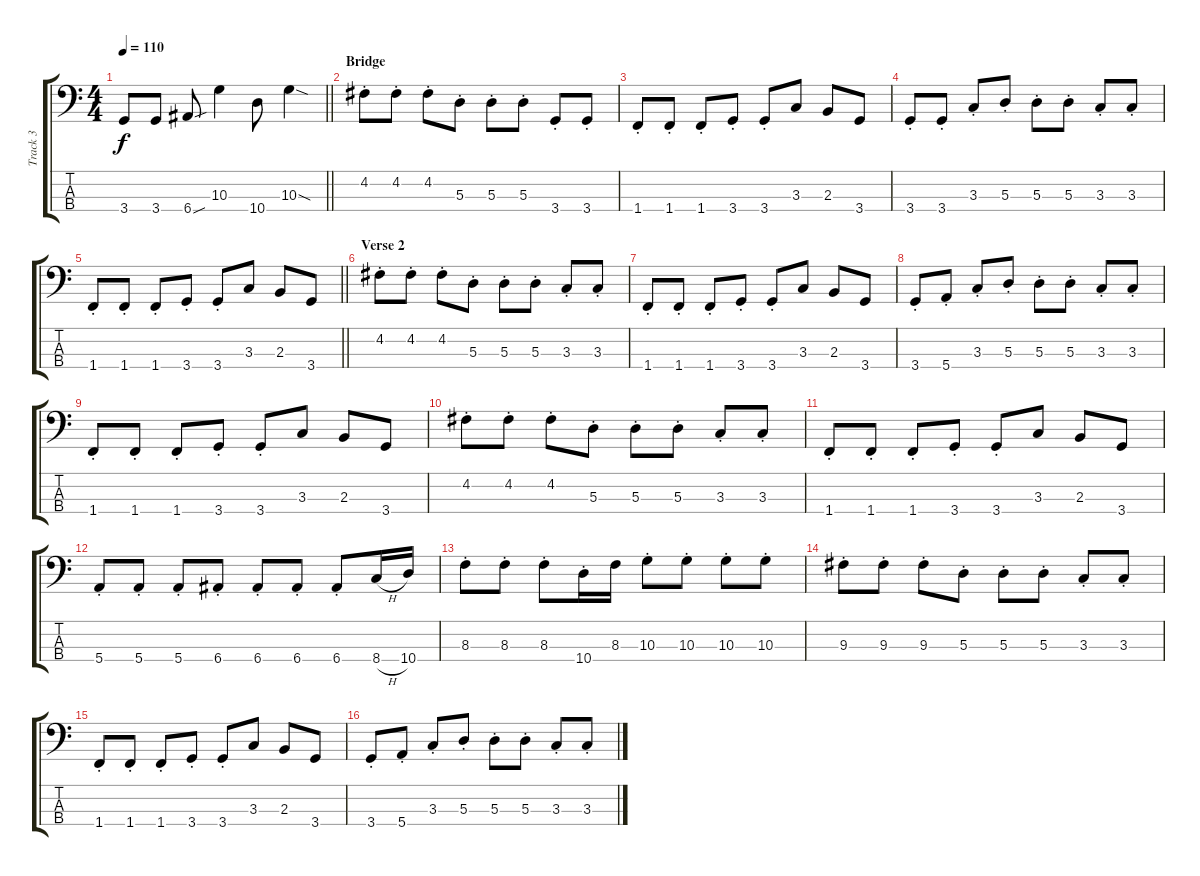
\track ("Track 3" "Track 3") {instrument electricbassfinger}
\staff {score tabs}
\tuning (G2 D2 A1 E1) {hide}
\ts (4 4)
\tempo 110
\clef f4
\barLineRight lightlight
\ks aminor
3.4{t}.8{dy f} 3.4.8 6.4{sou}.8 10.3.4 10.4.8 10.3{sod}.4 |
\section ("" "Bridge")
4.2{st}.8 4.2{st}.8 4.2{st}.8 5.3{st}.8 5.3{st}.8 5.3{st}.8 3.4{st}.8 3.4{st}.8 |
1.4{st}.8 1.4{st}.8 1.4{st}.8 3.4{st}.8 3.4{st}.8 3.3.8 2.3.8 3.4.8 |
3.4{st}.8 3.4{st}.8 3.3{st}.8 5.3{st}.8 5.3{st}.8 5.3{st}.8 3.3{st}.8 3.3{st}.8 |
\barLineRight lightlight
1.4{st}.8 1.4{st}.8 1.4{st}.8 3.4{st}.8 3.4{st}.8 3.3.8 2.3.8 3.4.8 |
\section ("" "Verse 2")
4.2{st}.8 4.2{st}.8 4.2{st}.8 5.3{st}.8 5.3{st}.8 5.3{st}.8 3.3{st}.8 3.3{st}.8 |
1.4{st}.8 1.4{st}.8 1.4{st}.8 3.4{st}.8 3.4{st}.8 3.3.8 2.3.8 3.4.8 |
3.4{st}.8 5.4{st}.8 3.3{st}.8 5.3{st}.8 5.3{st}.8 5.3{st}.8 3.3{st}.8 3.3{st}.8 |
1.4{st}.8 1.4{st}.8 1.4{st}.8 3.4{st}.8 3.4{st}.8 3.3.8 2.3.8 3.4.8 |
4.2{st}.8 4.2{st}.8 4.2{st}.8 5.3{st}.8 5.3{st}.8 5.3{st}.8 3.3{st}.8 3.3{st}.8 |
1.4{st}.8 1.4{st}.8 1.4{st}.8 3.4{st}.8 3.4{st}.8 3.3.8 2.3.8 3.4.8 |
5.4{st}.8 5.4{st}.8 5.4{st}.8 6.4{st}.8 6.4{st}.8 6.4{st}.8 6.4{st}.8 8.4{h}.16 10.4.16 |
8.3{st}.8 8.3{st}.8 8.3{st}.8 10.4{st}.16 8.3.16 10.3{st}.8 10.3{st}.8 10.3{st}.8 10.3{st}.8 |
9.3{st}.8 9.3{st}.8 9.3{st}.8 5.3{st}.8 5.3{st}.8 5.3{st}.8 3.3{st}.8 3.3{st}.8 |
1.4{st}.8 1.4{st}.8 1.4{st}.8 3.4{st}.8 3.4{st}.8 3.3.8 2.3.8 3.4.8 |
3.4{st}.8 5.4{st}.8 3.3{st}.8 5.3{st}.8 5.3{st}.8 5.3{st}.8 3.3{st}.8 3.3{st}.8
